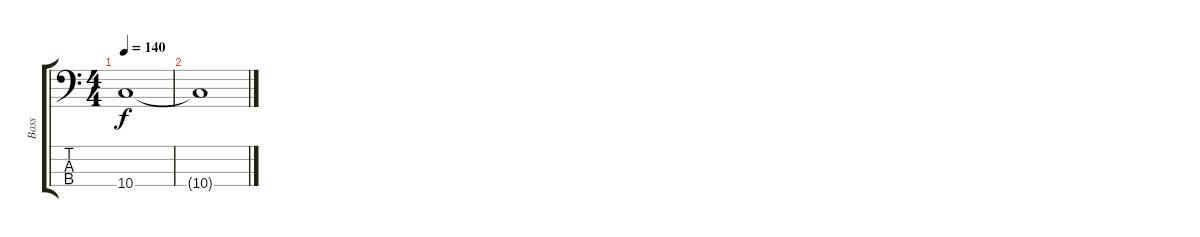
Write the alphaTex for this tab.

\track ("Bass" "Bass") {instrument electricbasspick}
\staff {score tabs}
\tuning (G2 D2 A1 D1) {hide}
\ts (4 4)
\tempo 140
\clef f4
\ks c
10.4.1{dy f} |
10.4{t}.1
